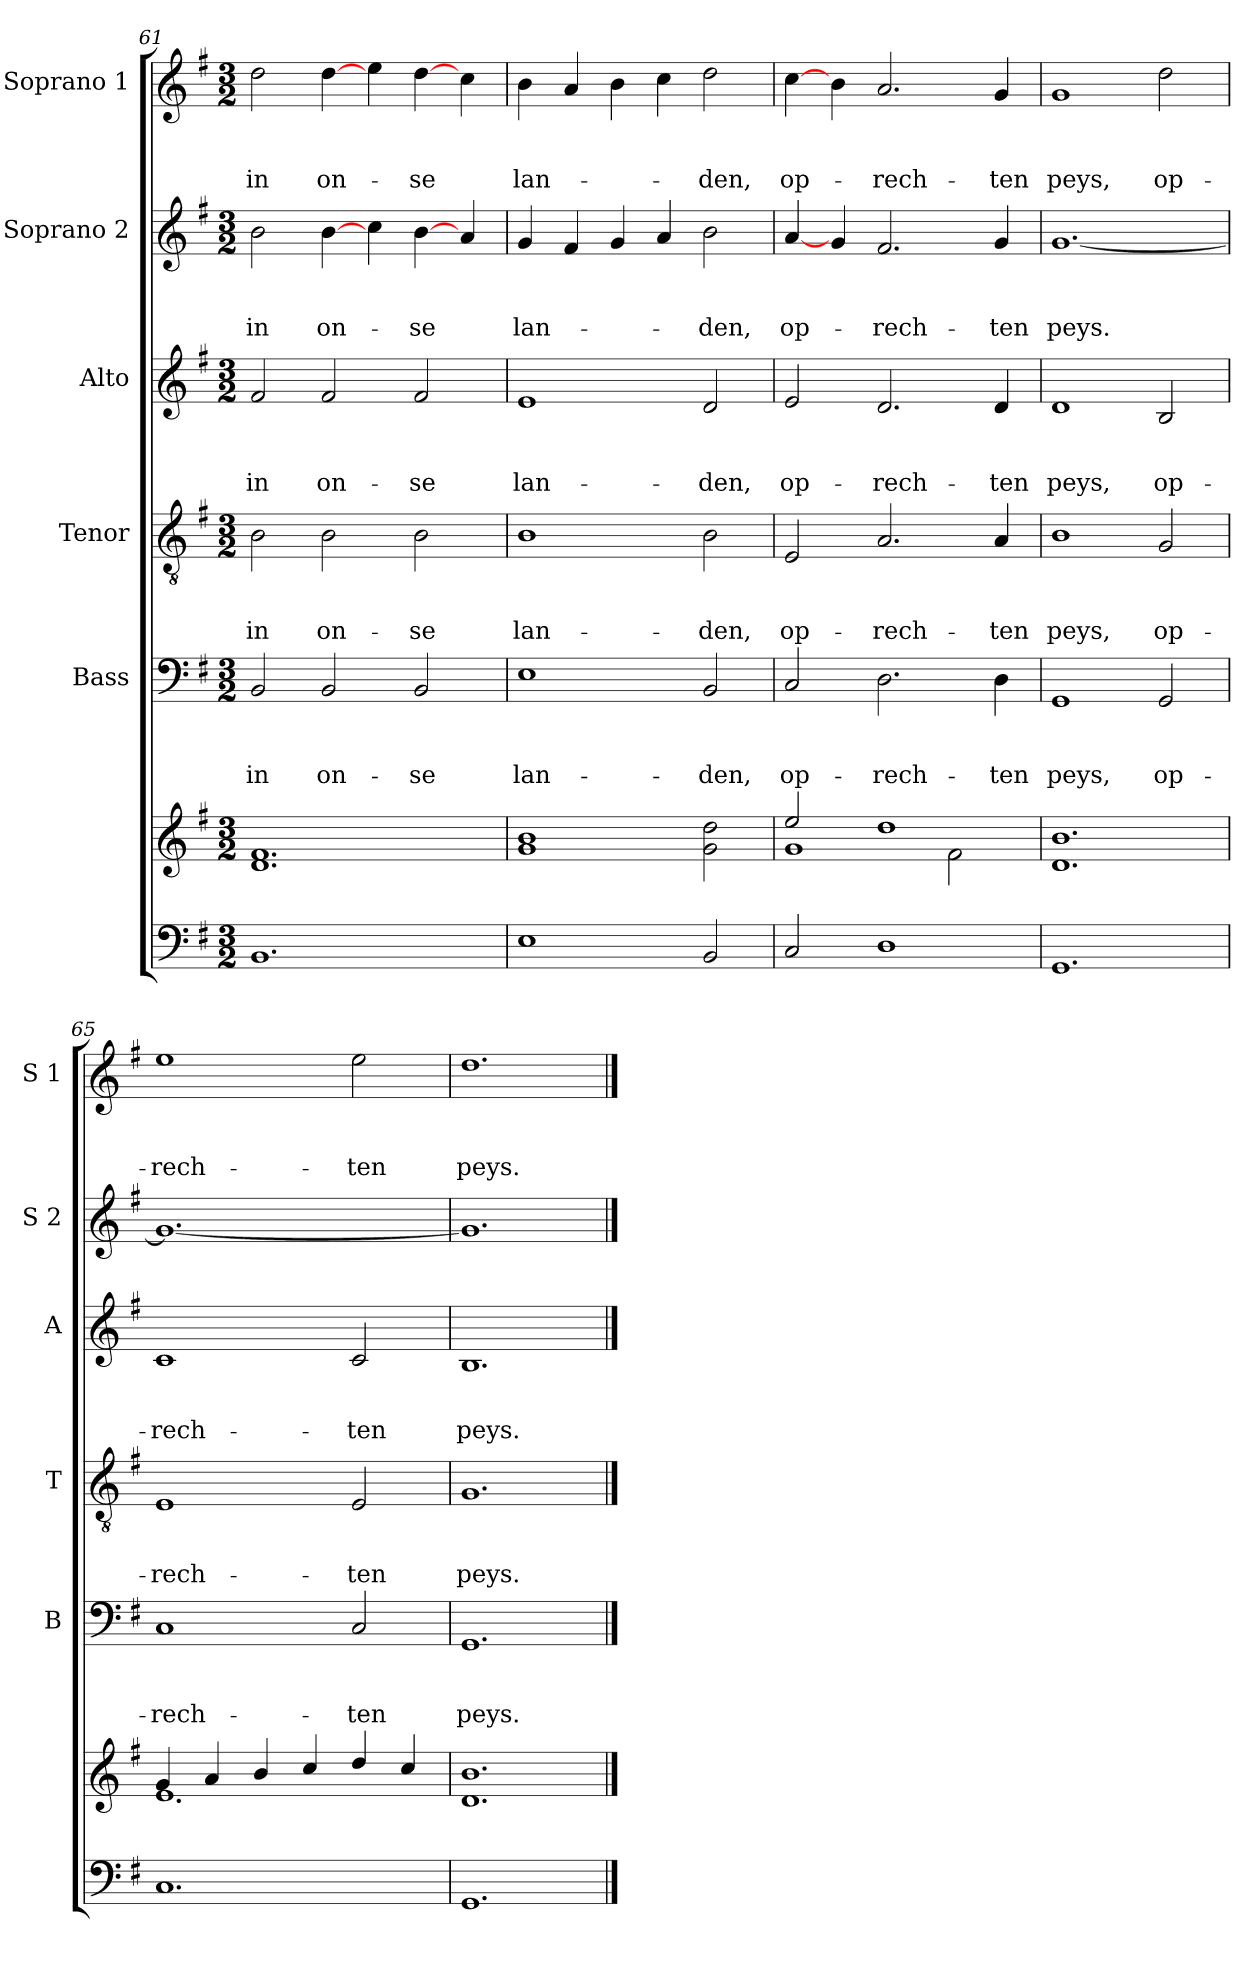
**kern	**kern	**kern	**text	**text	**text	**kern	**text	**text	**text	**kern	**text	**text	**text	**kern	**text	**text	**text	**kern	**text	**text	**text
*part6	*part6	*part5	*part5	*part5	*part5	*part4	*part4	*part4	*part4	*part3	*part3	*part3	*part3	*part2	*part2	*part2	*part2	*part1	*part1	*part1	*part1
*staff7	*staff6	*staff5	*staff5	*staff5	*staff5	*staff4	*staff4	*staff4	*staff4	*staff3	*staff3	*staff3	*staff3	*staff2	*staff2	*staff2	*staff2	*staff1	*staff1	*staff1	*staff1
*	*	*I"Bass	*	*	*	*I"Tenor	*	*	*	*I"Alto	*	*	*	*I"Soprano 2	*	*	*	*I"Soprano 1	*	*	*
*	*	*I'B	*	*	*	*I'T	*	*	*	*I'A	*	*	*	*I'S 2	*	*	*	*I'S 1	*	*	*
!!LO:PB:g=z
*clefF4	*clefG2	*clefF4	*	*	*	*clefGv2	*	*	*	*clefG2	*	*	*	*clefG2	*	*	*	*clefG2	*	*	*
*k[f#]	*k[f#]	*k[f#]	*	*	*	*k[f#]	*	*	*	*k[f#]	*	*	*	*k[f#]	*	*	*	*k[f#]	*	*	*
*G:	*G:	*G:	*	*	*	*G:	*	*	*	*G:	*	*	*	*G:	*	*	*	*G:	*	*	*
*M3/2	*M3/2	*M3/2	*	*	*	*M3/2	*	*	*	*M3/2	*	*	*	*M3/2	*	*	*	*M3/2	*	*	*
=61	=61	=61	=61	=61	=61	=61	=61	=61	=61	=61	=61	=61	=61	=61	=61	=61	=61	=61	=61	=61	=61
1.BB	1.d 1.f#	2BB/	.	.	in	2B\	.	.	in	2f#/	.	.	in	2b\	.	.	in	2dd\	.	.	in
.	.	2BB/	.	.	on-	2B\	.	.	on-	2f#/	.	.	on-	[4b\	.	.	on-	[4dd\	.	.	on-
.	.	.	.	.	.	.	.	.	.	.	.	.	.	4cc\	.	.	.	4ee\	.	.	.
.	.	2BB/	.	.	-se	2B\	.	.	-se	2f#/	.	.	-se	[4b\	.	.	-se	[4dd\	.	.	-se
.	.	.	.	.	.	.	.	.	.	.	.	.	.	4a/	.	.	.	4cc\	.	.	.
=62	=62	=62	=62	=62	=62	=62	=62	=62	=62	=62	=62	=62	=62	=62	=62	=62	=62	=62	=62	=62	=62
1E	1g 1b	1E	.	.	lan-	1B	.	.	lan-	1e	.	.	lan-	4g/	.	.	lan-	4b\	.	.	lan-
.	.	.	.	.	.	.	.	.	.	.	.	.	.	4f#/	.	.	.	4a/	.	.	.
.	.	.	.	.	.	.	.	.	.	.	.	.	.	4g/	.	.	.	4b\	.	.	.
.	.	.	.	.	.	.	.	.	.	.	.	.	.	4a/	.	.	.	4cc\	.	.	.
2BB/	2g\ 2dd\	2BB/	.	.	-den,	2B\	.	.	-den,	2d/	.	.	-den,	2b\	.	.	-den,	2dd\	.	.	-den,
=63	=63	=63	=63	=63	=63	=63	=63	=63	=63	=63	=63	=63	=63	=63	=63	=63	=63	=63	=63	=63	=63
*	*^	*	*	*	*	*	*	*	*	*	*	*	*	*	*	*	*	*	*	*	*
2C/	2ee/	1g	2C/	.	.	op-	2E/	.	.	op-	2e/	.	.	op-	[4a/	.	.	op-	[4cc\	.	.	op-
.	.	.	.	.	.	.	.	.	.	.	.	.	.	.	4g/	.	.	.	4b\	.	.	.
1D	1dd	.	2.D\	.	.	-rech-	2.A/	.	.	-rech-	2.d/	.	.	-rech-	2.f#/	.	.	-rech-	2.a/	.	.	-rech-
.	.	2f#\	.	.	.	.	.	.	.	.	.	.	.	.	.	.	.	.	.	.	.	.
.	.	.	4D\	.	.	-ten	4A/	.	.	-ten	4d/	.	.	-ten	4g/	.	.	-ten	4g/	.	.	-ten
=64	=64	=64	=64	=64	=64	=64	=64	=64	=64	=64	=64	=64	=64	=64	=64	=64	=64	=64	=64	=64	=64	=64
1.GG	1.b	1.d	1GG	.	.	peys,	1B	.	.	peys,	1d	.	.	peys,	[1.g	.	.	peys.	1g	.	.	peys,
.	.	.	2GG/	.	.	op-	2G/	.	.	op-	2B/	.	.	op-	.	.	.	.	2dd\	.	.	op-
=65	=65	=65	=65	=65	=65	=65	=65	=65	=65	=65	=65	=65	=65	=65	=65	=65	=65	=65	=65	=65	=65	=65
1.C	4g/	1.e	1C	.	.	-rech-	1E	.	.	-rech-	1c	.	.	-rech-	1.g_	.	.	.	1ee	.	.	-rech-
.	4a/	.	.	.	.	.	.	.	.	.	.	.	.	.	.	.	.	.	.	.	.	.
.	4b/	.	.	.	.	.	.	.	.	.	.	.	.	.	.	.	.	.	.	.	.	.
.	4cc/	.	.	.	.	.	.	.	.	.	.	.	.	.	.	.	.	.	.	.	.	.
.	4dd/	.	2C/	.	.	-ten	2E/	.	.	-ten	2c/	.	.	-ten	.	.	.	.	2ee\	.	.	-ten
.	4cc/	.	.	.	.	.	.	.	.	.	.	.	.	.	.	.	.	.	.	.	.	.
=66	=66	=66	=66	=66	=66	=66	=66	=66	=66	=66	=66	=66	=66	=66	=66	=66	=66	=66	=66	=66	=66	=66
1.GG	1.b	1.d	1.GG	.	.	peys.	1.G	.	.	peys.	1.B	.	.	peys.	1.g]	.	.	.	1.dd	.	.	peys.
*	*v	*v	*	*	*	*	*	*	*	*	*	*	*	*	*	*	*	*	*	*	*	*
==	==	==	==	==	==	==	==	==	==	==	==	==	==	==	==	==	==	==	==	==	==
*-	*-	*-	*-	*-	*-	*-	*-	*-	*-	*-	*-	*-	*-	*-	*-	*-	*-	*-	*-	*-	*-
